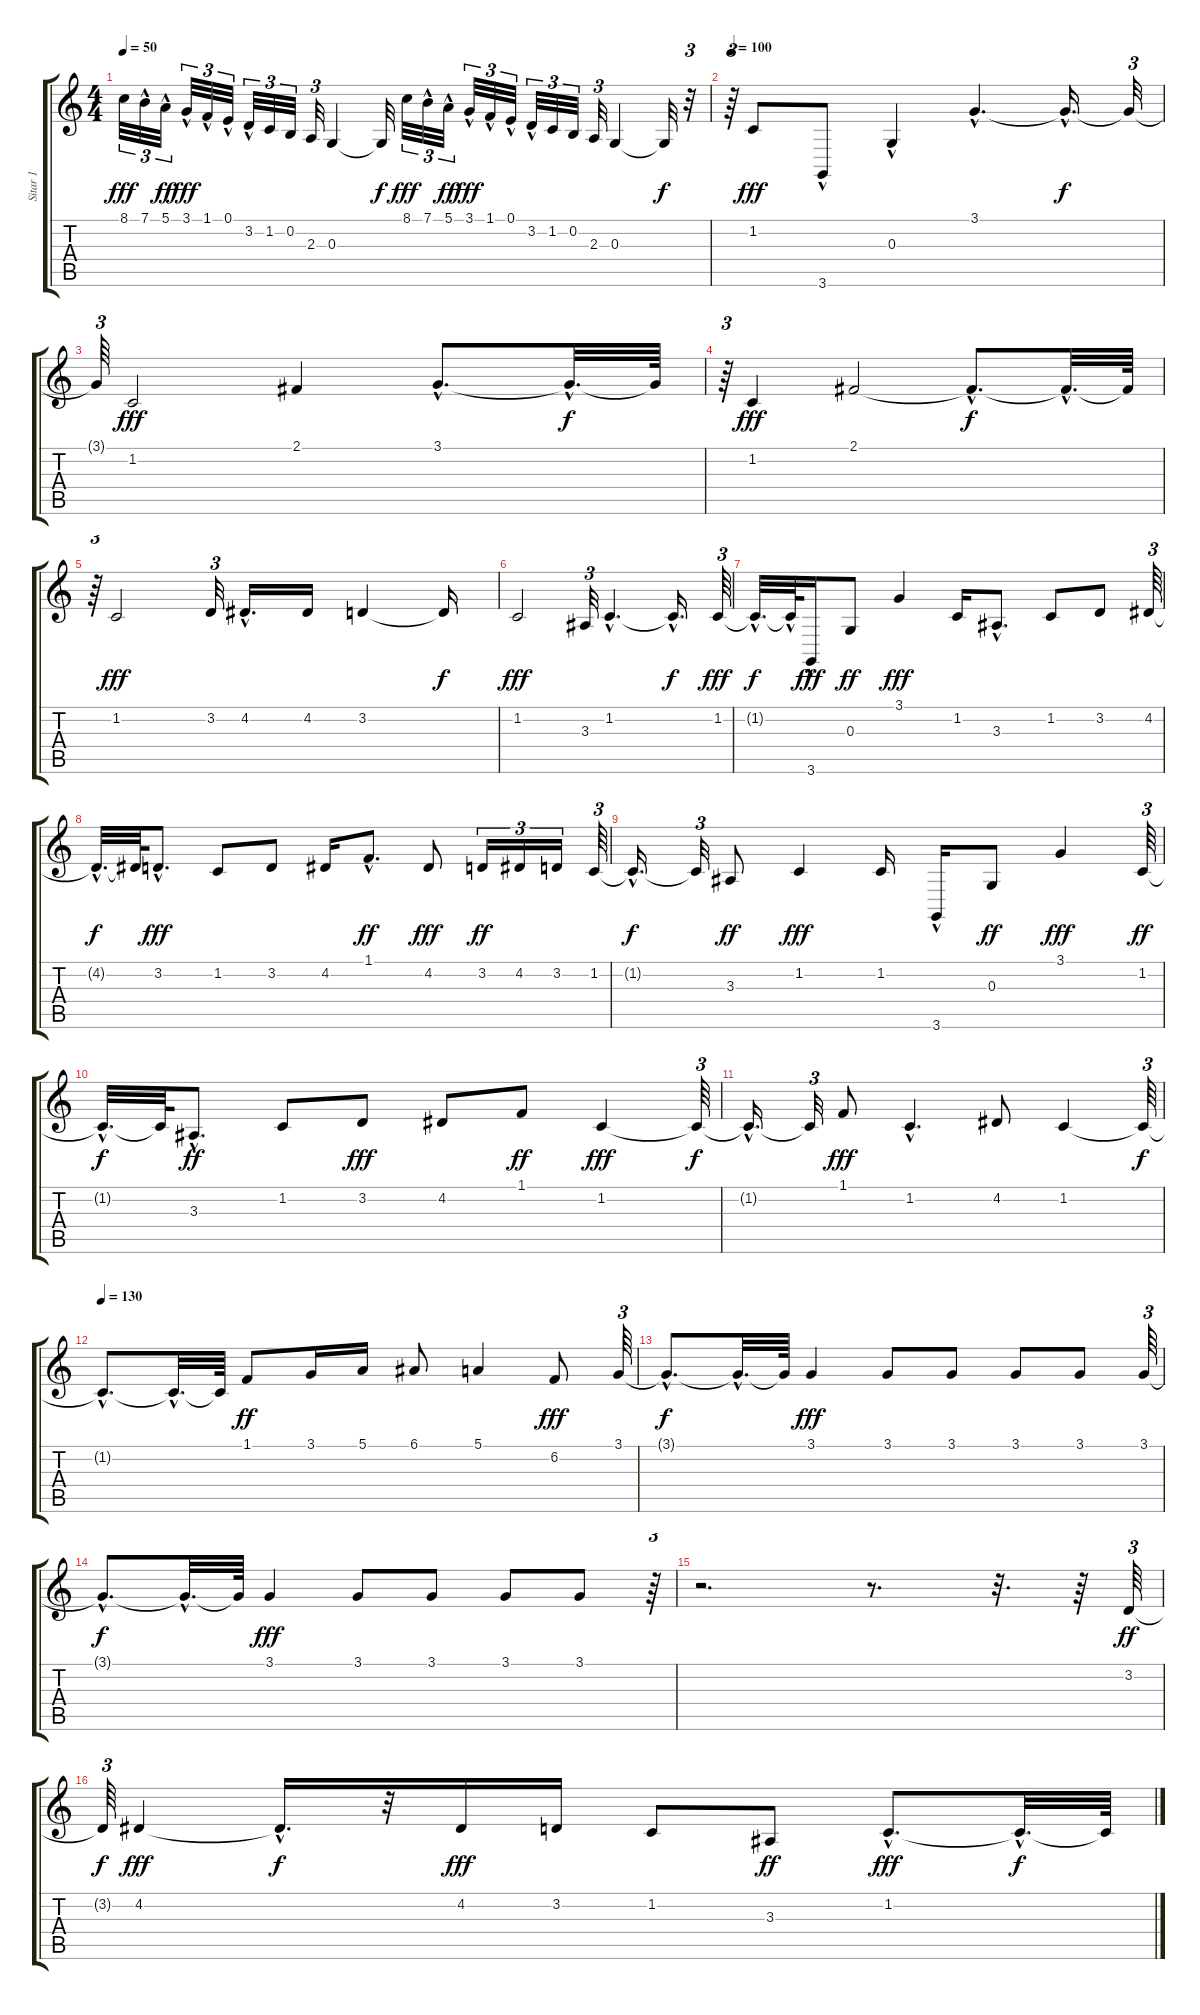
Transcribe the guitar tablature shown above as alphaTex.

\track ("Sitar 1" "Sitar 1") {instrument sitar}
\staff {score tabs}
\tuning (E4 B3 G3 D3 A2 E2) {hide}
\ts (4 4)
\tempo 50
\clef g2
\ks c
8.1.32{tu (3 2) dy fff instrument sitar} 7.1{hac}.32{tu (3 2)} 5.1{hac}.32{tu (3 2) dy ff} 3.1{hac}.32{tu (3 2) dy fff} 1.1{hac}.32{tu (3 2)} 0.1{hac}.32{tu (3 2)} 3.2{hac}.32{tu (3 2)} 1.2.32{tu (3 2)} 0.2.32{tu (3 2)} 2.3.32{tu (3 2)} 0.3.4 0.3{t}.32{dy f} 8.1.32{tu (3 2) dy fff} 7.1{hac}.32{tu (3 2)} 5.1{hac}.32{tu (3 2) dy ff} 3.1{hac}.32{tu (3 2) dy fff} 1.1{hac}.32{tu (3 2)} 0.1{hac}.32{tu (3 2)} 3.2{hac}.32{tu (3 2)} 1.2.32{tu (3 2)} 0.2.32{tu (3 2)} 2.3.32{tu (3 2)} 0.3.4 0.3{t}.32{dy f} r.32{tu (3 2)} |
\tempo 100
r.64{tu (3 2)} 1.2.8{dy fff} 3.6{hac}.8 0.3{hac}.4 3.1{hac}.4{d} 3.1{hac t}.16{d dy f} 3.1{t}.32{tu (3 2)} |
3.1{t}.64{tu (3 2)} 1.2.2{dy fff} 2.1.4 3.1{hac}.8{d} 3.1{hac t}.32{d dy f} 3.1{t}.64 |
r.64{tu (3 2)} 1.2.4{dy fff} 2.1.2 2.1{hac t}.8{d dy f} 2.1{hac t}.32{d} 2.1{t}.64 |
r.64{tu (3 2)} 1.2.2{dy fff} 3.2.32{tu (3 2)} 4.2{hac}.16{d} 4.2.16 3.2.4 3.2{t}.16{dy f} |
1.2.2{dy fff} 3.3.32{tu (3 2)} 1.2{hac}.4{d} 1.2{hac t}.16{d dy f} 1.2.64{tu (3 2) dy fff} |
1.2{hac t}.32{d dy f} 1.2{hac t}.64 3.6{hac}.16{dy fff} 0.3.8{dy ff} 3.1.4{dy fff} 1.2.16 3.3{hac}.8{d} 1.2.8 3.2.8 4.2.64{tu (3 2)} |
4.2{hac t}.32{d dy f} 4.2{t}.64 3.2{hac}.8{d dy fff} 1.2.8 3.2.8 4.2.16 1.1{hac}.8{d dy ff} 4.2.8{dy fff} 3.2.16{tu (3 2) dy ff} 4.2.16{tu (3 2)} 3.2.16{tu (3 2)} 1.2.64{tu (3 2)} |
1.2{hac t}.16{d dy f} 1.2{t}.32{tu (3 2)} 3.3.8{dy ff} 1.2.4{dy fff} 1.2.16 3.6{hac}.16 0.3.8{dy ff} 3.1.4{dy fff} 1.2.64{tu (3 2) dy ff} |
1.2{hac t}.32{d dy f} 1.2{t}.64 3.3{hac}.8{d dy ff} 1.2.8 3.2.8{dy fff} 4.2.8 1.1.8{dy ff} 1.2.4{dy fff} 1.2{t}.64{tu (3 2) dy f} |
1.2{hac t}.16{d} 1.2{t}.32{tu (3 2)} 1.1.8{dy fff} 1.2{hac}.4{d} 4.2.8 1.2.4 1.2{t}.64{tu (3 2) dy f} |
\tempo 130
1.2{hac t}.8{d} 1.2{hac t}.32{d} 1.2{t}.64 1.1.8{dy ff} 3.1.16 5.1.16 6.1.8 5.1.4 6.2.8{dy fff} 3.1.64{tu (3 2)} |
3.1{hac t}.8{d dy f} 3.1{hac t}.32{d} 3.1{t}.64 3.1.4{dy fff} 3.1.8 3.1.8 3.1.8 3.1.8 3.1.64{tu (3 2)} |
3.1{hac t}.8{d dy f} 3.1{hac t}.32{d} 3.1{t}.64 3.1.4{dy fff} 3.1.8 3.1.8 3.1.8 3.1.8 r.64{tu (3 2)} |
r.2{d} r.8{d} r.32{d} r.64 3.2.64{tu (3 2) dy ff} |
3.2{t}.64{tu (3 2) dy f} 4.2.4{dy fff} 4.2{hac t}.16{d dy f} r.32 4.2.16{dy fff} 3.2.16 1.2.8 3.3.8{dy ff} 1.2{hac}.8{d dy fff} 1.2{hac t}.32{d dy f} 1.2{t}.64
